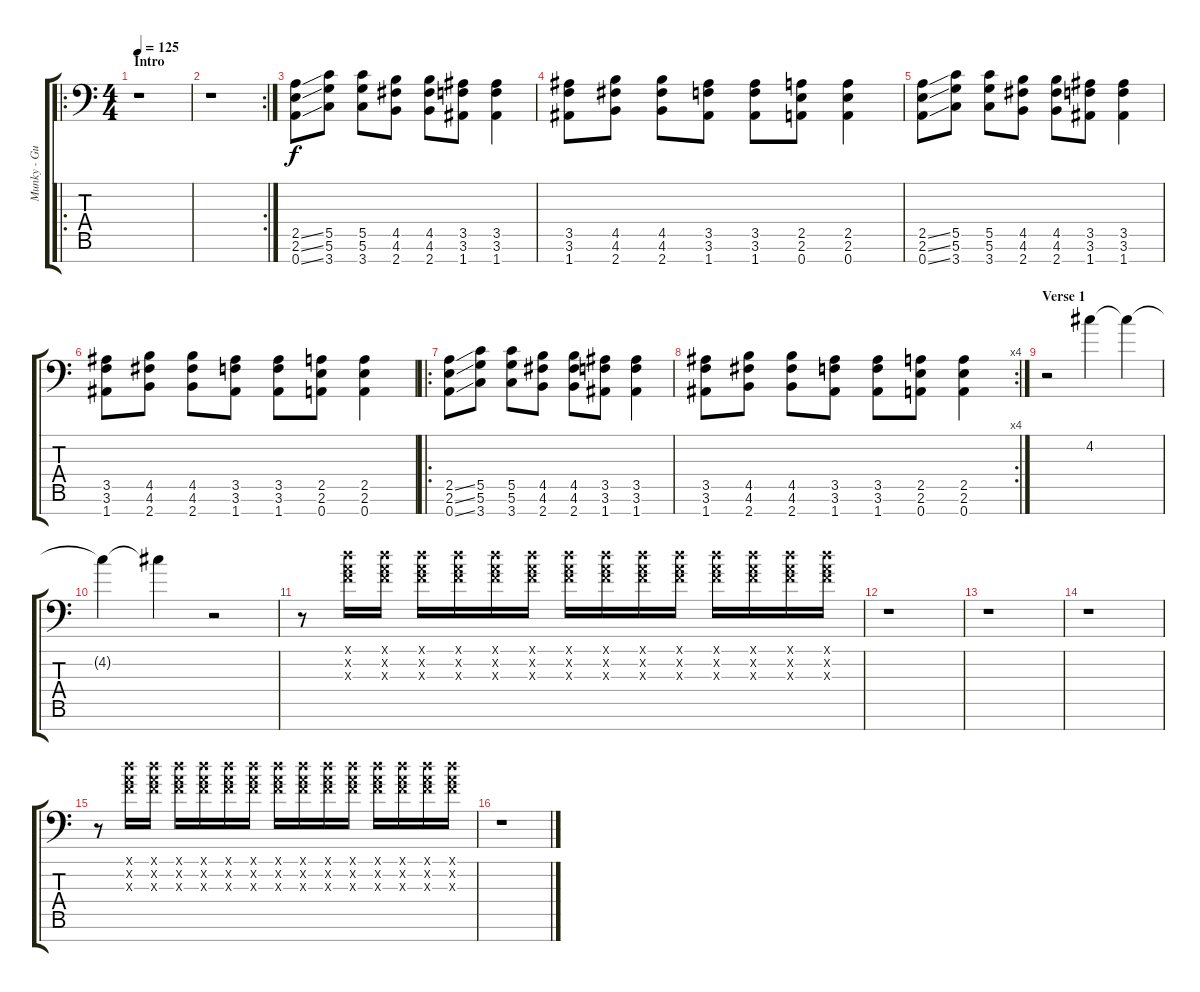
\track ("Munky - Guitar" "Munky - Gu") {instrument distortionguitar}
\staff {score tabs}
\tuning (D4 A3 F3 C3 G2 D2 A1) {hide}
\ro
\ts (4 4)
\section ("" "Intro")
\tempo 125
\clef f4
\ks c
r.1{dy f instrument distortionguitar} |
\rc 2
r.1 |
(2.5{ss} 2.6{ss} 0.7{ss}).8 (5.5 5.6 3.7).8 (5.5 5.6 3.7).8 (4.5 4.6 2.7).8 (4.5 4.6 2.7).8 (3.5 3.6 1.7).8 (3.5 3.6 1.7).4 |
(3.5 3.6 1.7).8 (4.5 4.6 2.7).8 (4.5 4.6 2.7).8 (3.5 3.6 1.7).8 (3.5 3.6 1.7).8 (2.5 2.6 0.7).8 (2.5 2.6 0.7).4 |
(2.5{ss} 2.6{ss} 0.7{ss}).8 (5.5 5.6 3.7).8 (5.5 5.6 3.7).8 (4.5 4.6 2.7).8 (4.5 4.6 2.7).8 (3.5 3.6 1.7).8 (3.5 3.6 1.7).4 |
(3.5 3.6 1.7).8 (4.5 4.6 2.7).8 (4.5 4.6 2.7).8 (3.5 3.6 1.7).8 (3.5 3.6 1.7).8 (2.5 2.6 0.7).8 (2.5 2.6 0.7).4 |
\ro
(2.5{ss} 2.6{ss} 0.7{ss}).8 (5.5 5.6 3.7).8 (5.5 5.6 3.7).8 (4.5 4.6 2.7).8 (4.5 4.6 2.7).8 (3.5 3.6 1.7).8 (3.5 3.6 1.7).4 |
\rc 4
(3.5 3.6 1.7).8 (4.5 4.6 2.7).8 (4.5 4.6 2.7).8 (3.5 3.6 1.7).8 (3.5 3.6 1.7).8 (2.5 2.6 0.7).8 (2.5 2.6 0.7).4 |
\section ("" "Verse 1")
r.2 4.2.4{volume 2} 4.2{t}.4{volume 4} |
4.2{t}.4{volume 6} 4.2{t}.4{volume 8} r.2 |
r.8 (0.1{x} 0.2{x} 0.3{x}).16{volume 10} (0.1{x} 0.2{x} 0.3{x}).16 (0.1{x} 0.2{x} 0.3{x}).16 (0.1{x} 0.2{x} 0.3{x}).16 (0.1{x} 0.2{x} 0.3{x}).16 (0.1{x} 0.2{x} 0.3{x}).16 (0.1{x} 0.2{x} 0.3{x}).16 (0.1{x} 0.2{x} 0.3{x}).16 (0.1{x} 0.2{x} 0.3{x}).16 (0.1{x} 0.2{x} 0.3{x}).16 (0.1{x} 0.2{x} 0.3{x}).16 (0.1{x} 0.2{x} 0.3{x}).16 (0.1{x} 0.2{x} 0.3{x}).16 (0.1{x} 0.2{x} 0.3{x}).16 |
r.1 |
r.1 |
r.1 |
r.8 (0.1{x} 0.2{x} 0.3{x}).16 (0.1{x} 0.2{x} 0.3{x}).16 (0.1{x} 0.2{x} 0.3{x}).16 (0.1{x} 0.2{x} 0.3{x}).16 (0.1{x} 0.2{x} 0.3{x}).16 (0.1{x} 0.2{x} 0.3{x}).16 (0.1{x} 0.2{x} 0.3{x}).16 (0.1{x} 0.2{x} 0.3{x}).16 (0.1{x} 0.2{x} 0.3{x}).16 (0.1{x} 0.2{x} 0.3{x}).16 (0.1{x} 0.2{x} 0.3{x}).16 (0.1{x} 0.2{x} 0.3{x}).16 (0.1{x} 0.2{x} 0.3{x}).16 (0.1{x} 0.2{x} 0.3{x}).16 |
r.1
